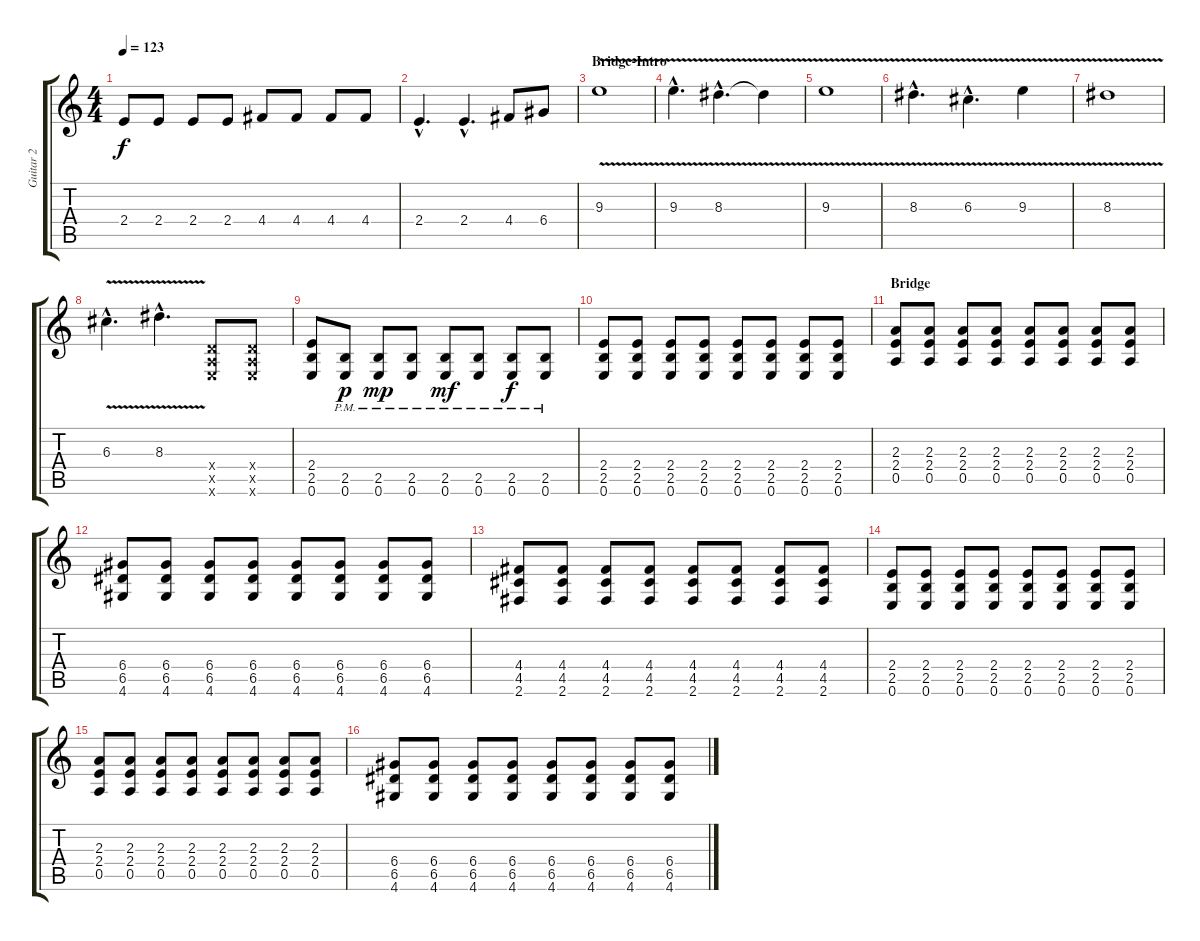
\track ("Guitar 2" "Guitar 2") {instrument distortionguitar}
\staff {score tabs}
\tuning (E4 B3 G3 D3 A2 E2) {hide}
\ts (4 4)
\tempo 123
\clef g2
\ks c
2.4.8{dy f} 2.4.8 2.4.8 2.4.8 4.4.8 4.4.8 4.4.8 4.4.8 |
2.4{hac}.4{d} 2.4{hac}.4{d} 4.4.8 6.4.8 |
\section ("" "Bridge-Intro")
9.3{v}.1 |
9.3{v hac}.4{d} 8.3{v hac}.4{d} 8.3{t}.4 |
9.3{v}.1 |
8.3{v hac}.4{d} 6.3{v hac}.4{d} 9.3{v}.4 |
8.3{v}.1 |
6.3{v hac}.4{d} 8.3{v hac}.4{d} (0.4{x} 0.5{x} 0.6{x}).8 (0.4{x} 0.5{x} 0.6{x}).8 |
(2.4 2.5 0.6).8 (2.5{pm} 0.6{pm}).8{dy p} (2.5{pm} 0.6{pm}).8{dy mp} (2.5{pm} 0.6{pm}).8 (2.5{pm} 0.6{pm}).8{dy mf} (2.5{pm} 0.6{pm}).8 (2.5{pm} 0.6{pm}).8{dy f} (2.5{pm} 0.6{pm}).8 |
(2.4 2.5 0.6).8 (2.4 2.5 0.6).8 (2.4 2.5 0.6).8 (2.4 2.5 0.6).8 (2.4 2.5 0.6).8 (2.4 2.5 0.6).8 (2.4 2.5 0.6).8 (2.4 2.5 0.6).8 |
\section ("" "Bridge")
(2.3 2.4 0.5).8 (2.3 2.4 0.5).8 (2.3 2.4 0.5).8 (2.3 2.4 0.5).8 (2.3 2.4 0.5).8 (2.3 2.4 0.5).8 (2.3 2.4 0.5).8 (2.3 2.4 0.5).8 |
(6.4 6.5 4.6).8 (6.4 6.5 4.6).8 (6.4 6.5 4.6).8 (6.4 6.5 4.6).8 (6.4 6.5 4.6).8 (6.4 6.5 4.6).8 (6.4 6.5 4.6).8 (6.4 6.5 4.6).8 |
(4.4 4.5 2.6).8 (4.4 4.5 2.6).8 (4.4 4.5 2.6).8 (4.4 4.5 2.6).8 (4.4 4.5 2.6).8 (4.4 4.5 2.6).8 (4.4 4.5 2.6).8 (4.4 4.5 2.6).8 |
(2.4 2.5 0.6).8 (2.4 2.5 0.6).8 (2.4 2.5 0.6).8 (2.4 2.5 0.6).8 (2.4 2.5 0.6).8 (2.4 2.5 0.6).8 (2.4 2.5 0.6).8 (2.4 2.5 0.6).8 |
(2.3 2.4 0.5).8 (2.3 2.4 0.5).8 (2.3 2.4 0.5).8 (2.3 2.4 0.5).8 (2.3 2.4 0.5).8 (2.3 2.4 0.5).8 (2.3 2.4 0.5).8 (2.3 2.4 0.5).8 |
(6.4 6.5 4.6).8 (6.4 6.5 4.6).8 (6.4 6.5 4.6).8 (6.4 6.5 4.6).8 (6.4 6.5 4.6).8 (6.4 6.5 4.6).8 (6.4 6.5 4.6).8 (6.4 6.5 4.6).8
